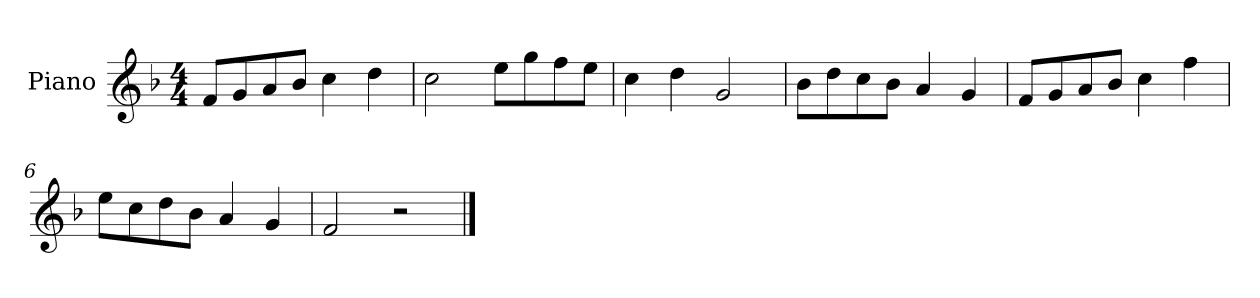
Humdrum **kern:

**kern
*part1
*staff1
*I"Piano
*I'P-no
*clefG2
*k[b-]
*M4/4
*MM90
=1
8f/L
8g/
8a/
8b-/J
4cc\
4dd\
=2
2cc\
8ee\L
8gg\
8ff\
8ee\J
=3
4cc\
4dd\
2g/
=4
8b-\L
8dd\
8cc\
8b-\J
4a/
4g/
=5
8f/L
8g/
8a/
8b-/J
4cc\
4ff\
=6
8ee\L
8cc\
8dd\
8b-\J
4a/
4g/
=7
2f/
2r
==
*-
